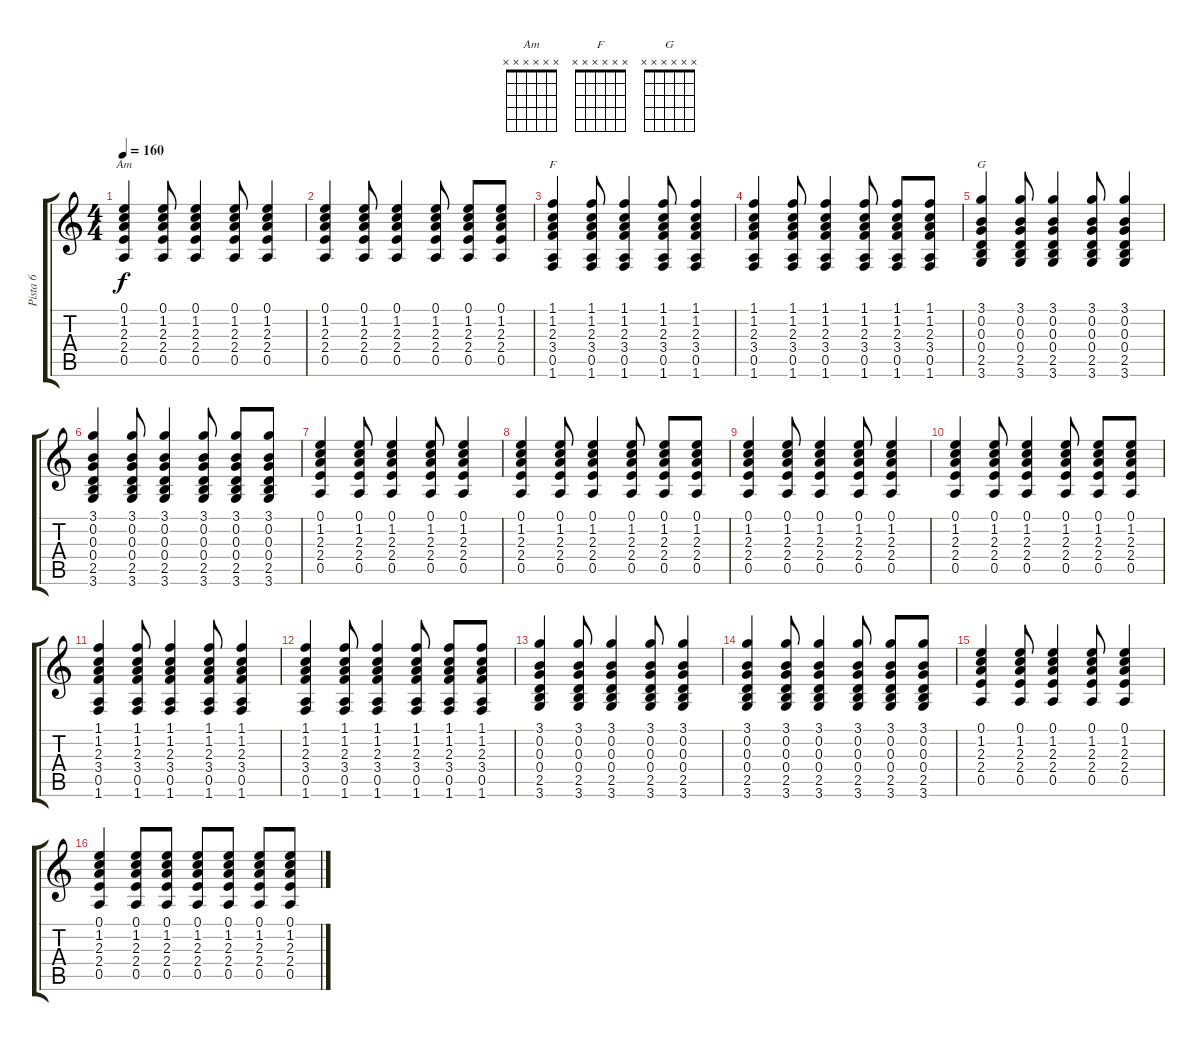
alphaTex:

\track ("Pista 6" "Pista 6") {mute instrument acousticguitarnylon}
\staff {score tabs}
\tuning (E4 B3 G3 D3 A2 E2) {hide}
\chord ("Am" x x x x x x)
\chord ("F" x x x x x x)
\chord ("G" x x x x x x)
\ts (4 4)
\tempo 160
\clef g2
\ks c
(0.1 1.2 2.3 2.4 0.5).4{ch "Am" dy f} (0.1 1.2 2.3 2.4 0.5).8 (0.1 1.2 2.3 2.4 0.5).4 (0.1 1.2 2.3 2.4 0.5).8 (0.1 1.2 2.3 2.4 0.5).4 |
(0.1 1.2 2.3 2.4 0.5).4 (0.1 1.2 2.3 2.4 0.5).8 (0.1 1.2 2.3 2.4 0.5).4 (0.1 1.2 2.3 2.4 0.5).8 (0.1 1.2 2.3 2.4 0.5).8 (0.1 1.2 2.3 2.4 0.5).8 |
(1.1 1.2 2.3 3.4 0.5 1.6).4{ch "F"} (1.1 1.2 2.3 3.4 0.5 1.6).8 (1.1 1.2 2.3 3.4 0.5 1.6).4 (1.1 1.2 2.3 3.4 0.5 1.6).8 (1.1 1.2 2.3 3.4 0.5 1.6).4 |
(1.1 1.2 2.3 3.4 0.5 1.6).4 (1.1 1.2 2.3 3.4 0.5 1.6).8 (1.1 1.2 2.3 3.4 0.5 1.6).4 (1.1 1.2 2.3 3.4 0.5 1.6).8 (1.1 1.2 2.3 3.4 0.5 1.6).8 (1.1 1.2 2.3 3.4 0.5 1.6).8 |
(3.1 0.2 0.3 0.4 2.5 3.6).4{ch "G"} (3.1 0.2 0.3 0.4 2.5 3.6).8 (3.1 0.2 0.3 0.4 2.5 3.6).4 (3.1 0.2 0.3 0.4 2.5 3.6).8 (3.1 0.2 0.3 0.4 2.5 3.6).4 |
(3.1 0.2 0.3 0.4 2.5 3.6).4 (3.1 0.2 0.3 0.4 2.5 3.6).8 (3.1 0.2 0.3 0.4 2.5 3.6).4 (3.1 0.2 0.3 0.4 2.5 3.6).8 (3.1 0.2 0.3 0.4 2.5 3.6).8 (3.1 0.2 0.3 0.4 2.5 3.6).8 |
(0.1 1.2 2.3 2.4 0.5).4 (0.1 1.2 2.3 2.4 0.5).8 (0.1 1.2 2.3 2.4 0.5).4 (0.1 1.2 2.3 2.4 0.5).8 (0.1 1.2 2.3 2.4 0.5).4 |
(0.1 1.2 2.3 2.4 0.5).4 (0.1 1.2 2.3 2.4 0.5).8 (0.1 1.2 2.3 2.4 0.5).4 (0.1 1.2 2.3 2.4 0.5).8 (0.1 1.2 2.3 2.4 0.5).8 (0.1 1.2 2.3 2.4 0.5).8 |
(0.1 1.2 2.3 2.4 0.5).4 (0.1 1.2 2.3 2.4 0.5).8 (0.1 1.2 2.3 2.4 0.5).4 (0.1 1.2 2.3 2.4 0.5).8 (0.1 1.2 2.3 2.4 0.5).4 |
(0.1 1.2 2.3 2.4 0.5).4 (0.1 1.2 2.3 2.4 0.5).8 (0.1 1.2 2.3 2.4 0.5).4 (0.1 1.2 2.3 2.4 0.5).8 (0.1 1.2 2.3 2.4 0.5).8 (0.1 1.2 2.3 2.4 0.5).8 |
(1.1 1.2 2.3 3.4 0.5 1.6).4 (1.1 1.2 2.3 3.4 0.5 1.6).8 (1.1 1.2 2.3 3.4 0.5 1.6).4 (1.1 1.2 2.3 3.4 0.5 1.6).8 (1.1 1.2 2.3 3.4 0.5 1.6).4 |
(1.1 1.2 2.3 3.4 0.5 1.6).4 (1.1 1.2 2.3 3.4 0.5 1.6).8 (1.1 1.2 2.3 3.4 0.5 1.6).4 (1.1 1.2 2.3 3.4 0.5 1.6).8 (1.1 1.2 2.3 3.4 0.5 1.6).8 (1.1 1.2 2.3 3.4 0.5 1.6).8 |
(3.1 0.2 0.3 0.4 2.5 3.6).4 (3.1 0.2 0.3 0.4 2.5 3.6).8 (3.1 0.2 0.3 0.4 2.5 3.6).4 (3.1 0.2 0.3 0.4 2.5 3.6).8 (3.1 0.2 0.3 0.4 2.5 3.6).4 |
(3.1 0.2 0.3 0.4 2.5 3.6).4 (3.1 0.2 0.3 0.4 2.5 3.6).8 (3.1 0.2 0.3 0.4 2.5 3.6).4 (3.1 0.2 0.3 0.4 2.5 3.6).8 (3.1 0.2 0.3 0.4 2.5 3.6).8 (3.1 0.2 0.3 0.4 2.5 3.6).8 |
(0.1 1.2 2.3 2.4 0.5).4 (0.1 1.2 2.3 2.4 0.5).8 (0.1 1.2 2.3 2.4 0.5).4 (0.1 1.2 2.3 2.4 0.5).8 (0.1 1.2 2.3 2.4 0.5).4 |
(0.1 1.2 2.3 2.4 0.5).4 (0.1 1.2 2.3 2.4 0.5).8 (0.1 1.2 2.3 2.4 0.5).8 (0.1 1.2 2.3 2.4 0.5).8 (0.1 1.2 2.3 2.4 0.5).8 (0.1 1.2 2.3 2.4 0.5).8 (0.1 1.2 2.3 2.4 0.5).8
